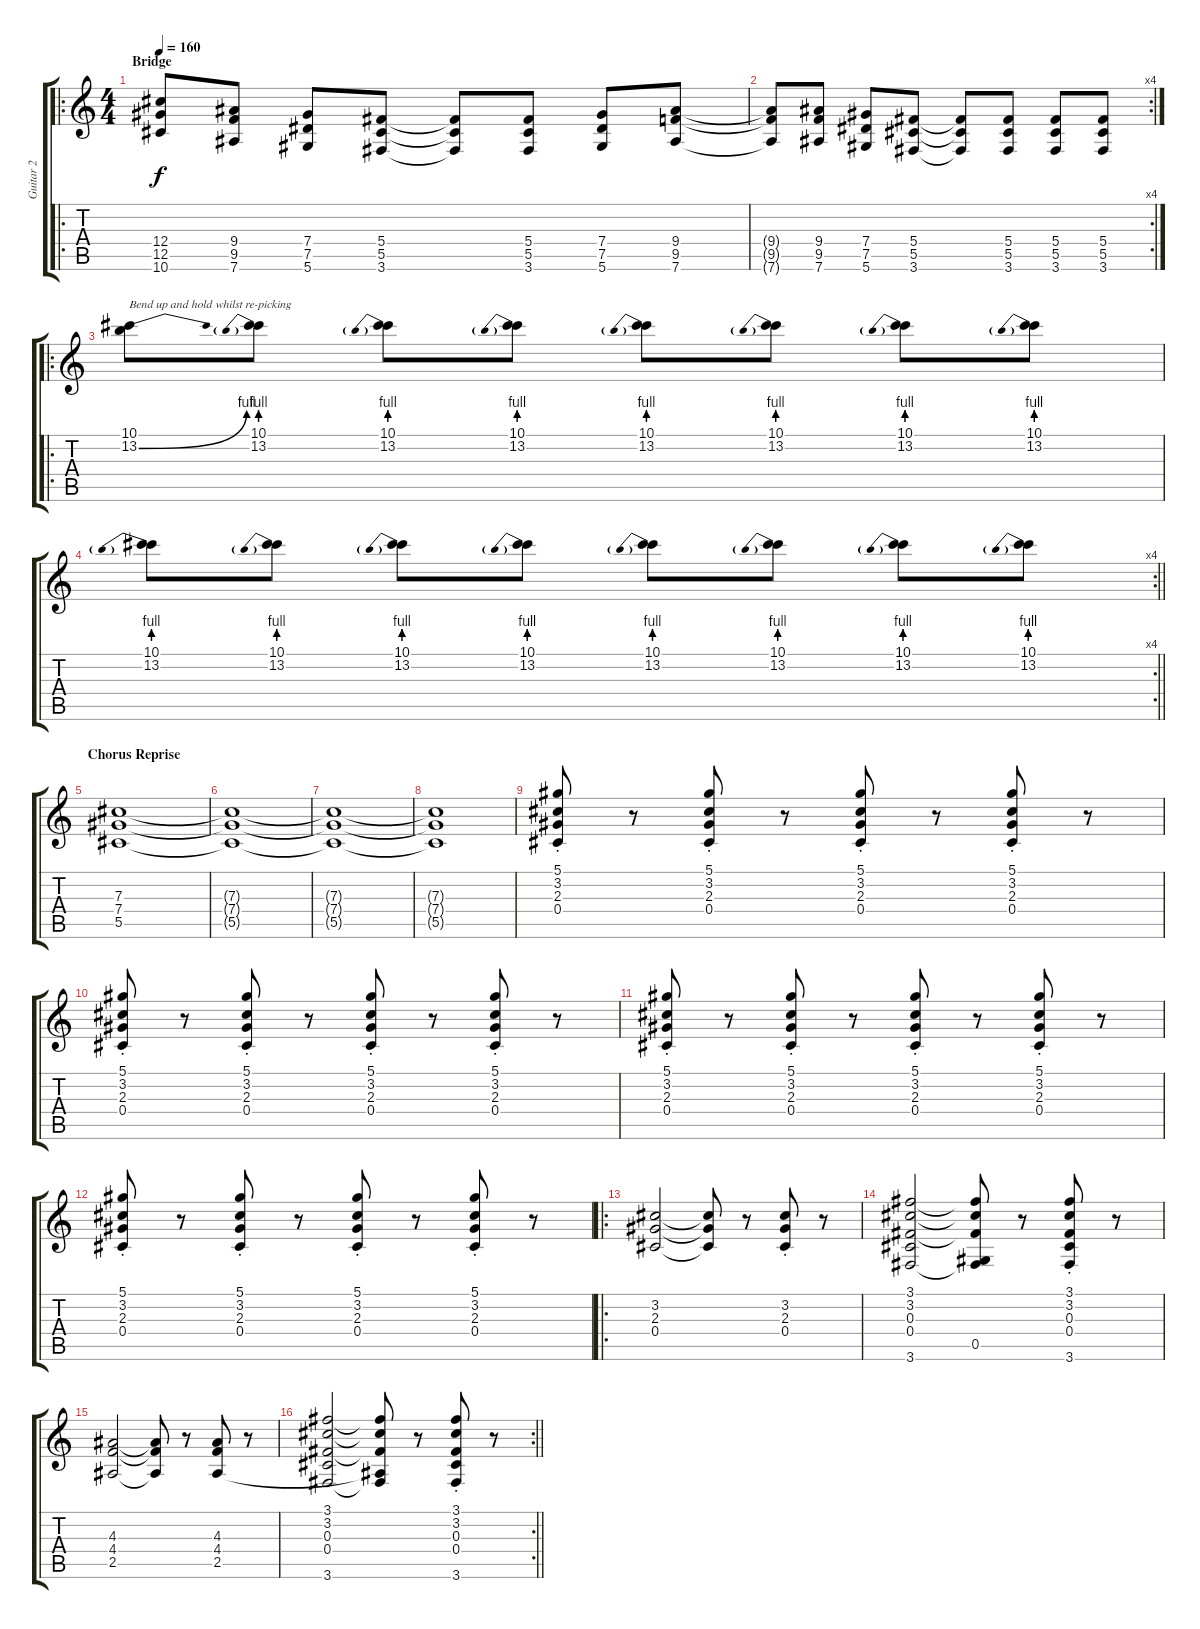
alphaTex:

\track ("Guitar 2" "Guitar 2") {instrument distortionguitar}
\staff {score tabs}
\tuning (Eb4 Bb3 Gb3 Db3 Ab2 Eb2) {hide}
\ro
\ts (4 4)
\section ("" "Bridge")
\tempo 160
\clef g2
\ks c
(12.4 12.5 10.6).8{dy f} (9.4 9.5 7.6).8 (7.4 7.5 5.6).8 (5.4 5.5 3.6).8 (5.4{t} 5.5{t} 3.6{t}).8 (5.4 5.5 3.6).8 (7.4 7.5 5.6).8 (9.4 9.5 7.6).8 |
\rc 4
(9.4{t} 9.5{t} 7.6{t}).8 (9.4 9.5 7.6).8 (7.4 7.5 5.6).8 (5.4 5.5 3.6).8 (5.4{t} 5.5{t} 3.6{t}).8 (5.4 5.5 3.6).8 (5.4 5.5 3.6).8 (5.4 5.5 3.6).8 |
\ro
(10.1 13.2{be (bend 0 0 60 4)}).8{txt "Bend up and hold whilst re-picking"} (10.1 13.2{be (prebend 0 4 60 4)}).8 (10.1 13.2{be (prebend 0 4 60 4)}).8 (10.1 13.2{be (prebend 0 4 60 4)}).8 (10.1 13.2{be (prebend 0 4 60 4)}).8 (10.1 13.2{be (prebend 0 4 60 4)}).8 (10.1 13.2{be (prebend 0 4 60 4)}).8 (10.1 13.2{be (prebend 0 4 60 4)}).8 |
\rc 4
\barLineRight lightlight
(10.1 13.2{be (prebend 0 4 60 4)}).8 (10.1 13.2{be (prebend 0 4 60 4)}).8 (10.1 13.2{be (prebend 0 4 60 4)}).8 (10.1 13.2{be (prebend 0 4 60 4)}).8 (10.1 13.2{be (prebend 0 4 60 4)}).8 (10.1 13.2{be (prebend 0 4 60 4)}).8 (10.1 13.2{be (prebend 0 4 60 4)}).8 (10.1 13.2{be (prebend 0 4 60 4)}).8 |
\section ("" "Chorus Reprise")
(7.3 7.4 5.5).1 |
(7.3{t} 7.4{t} 5.5{t}).1 |
(7.3{t} 7.4{t} 5.5{t}).1 |
(7.3{t} 7.4{t} 5.5{t}).1 |
(5.1{st} 3.2 2.3 0.4).8 r.8 (5.1{st} 3.2 2.3 0.4).8 r.8 (5.1{st} 3.2 2.3 0.4).8 r.8 (5.1{st} 3.2 2.3 0.4).8 r.8 |
(5.1{st} 3.2 2.3 0.4).8 r.8 (5.1{st} 3.2 2.3 0.4).8 r.8 (5.1{st} 3.2 2.3 0.4).8 r.8 (5.1{st} 3.2 2.3 0.4).8 r.8 |
(5.1{st} 3.2 2.3 0.4).8 r.8 (5.1{st} 3.2 2.3 0.4).8 r.8 (5.1{st} 3.2 2.3 0.4).8 r.8 (5.1{st} 3.2 2.3 0.4).8 r.8 |
(5.1{st} 3.2 2.3 0.4).8 r.8 (5.1{st} 3.2 2.3 0.4).8 r.8 (5.1{st} 3.2 2.3 0.4).8 r.8 (5.1{st} 3.2 2.3 0.4).8 r.8 |
\ro
(3.2 2.3 0.4).2 (3.2{t} 2.3{t} 0.4{t}).8 r.8 (3.2 2.3 0.4{st}).8 r.8 |
(3.1 3.2 0.3 0.4 3.6).2 (3.1{t} 3.2{t} 0.3{t} 0.5 3.6{t}).8 r.8 (3.1 3.2 0.3 0.4 3.6{st}).8 r.8 |
(4.3 4.4 2.5).2 (4.3{t} 4.4{t} 2.5{t}).8 r.8 (4.3 4.4 2.5).8 r.8 |
\rc 2
\barLineRight lightlight
(3.1 3.2 0.3 0.4 3.6).2 (3.1{t} 3.2{t} 0.3{t} 2.5{t} 3.6{t}).8 r.8 (3.1 3.2 0.3 0.4 3.6{st}).8 r.8
